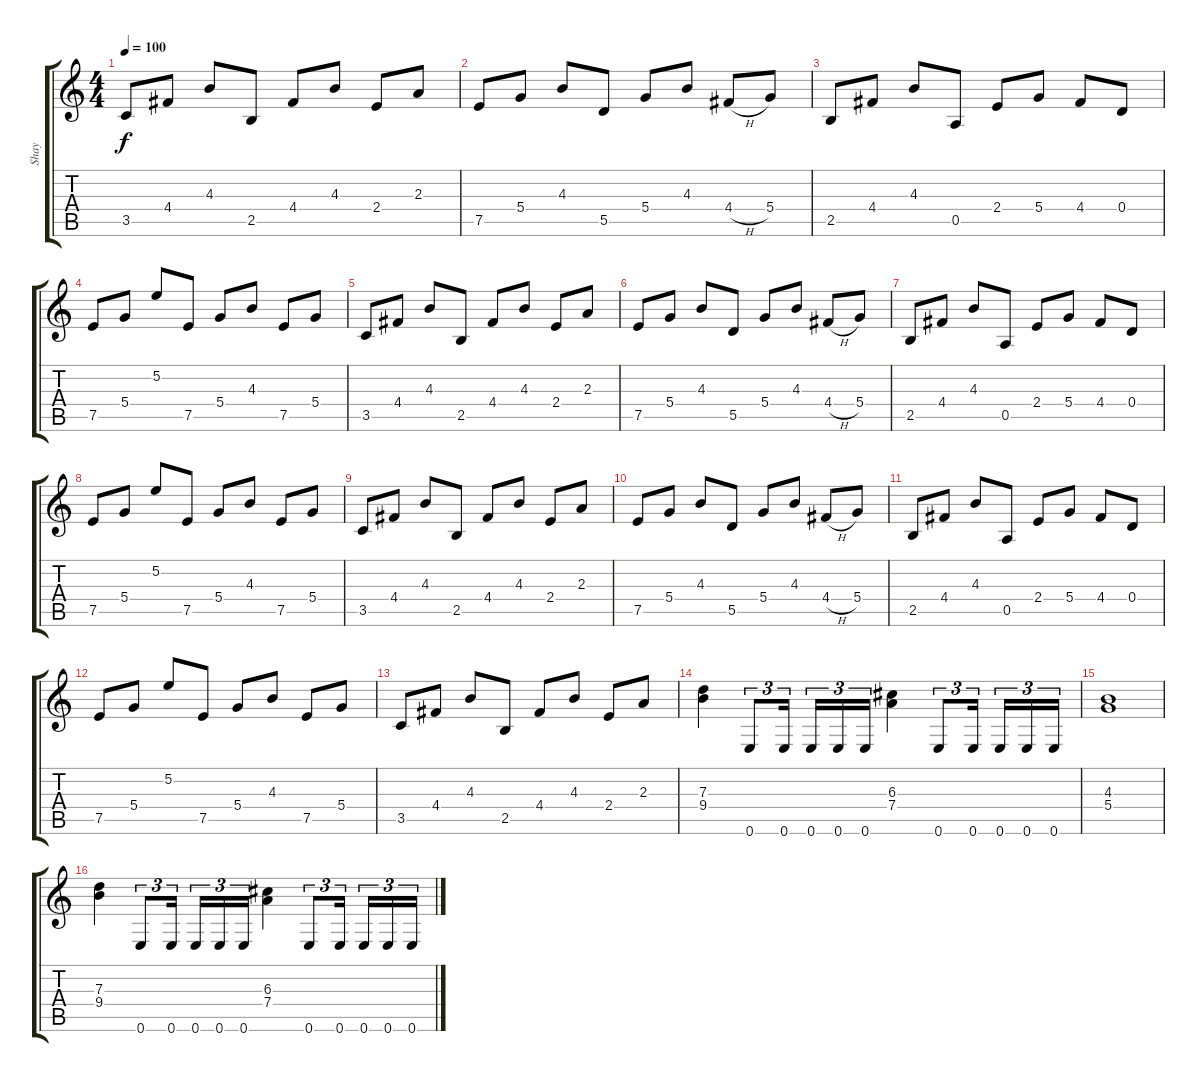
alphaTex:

\track ("Shay" "Shay") {instrument distortionguitar}
\staff {score tabs}
\tuning (E4 B3 G3 D3 A2 E2) {hide}
\ts (4 4)
\tempo 100
\clef g2
\ks c
3.5.8{dy f} 4.4.8 4.3.8 2.5.8 4.4.8 4.3.8 2.4.8 2.3.8 |
7.5.8{instrument acousticguitarsteel} 5.4.8 4.3.8 5.5.8 5.4.8 4.3.8 4.4{h}.8 5.4.8 |
2.5.8 4.4.8 4.3.8 0.5.8 2.4.8 5.4.8 4.4.8 0.4.8 |
7.5.8 5.4.8 5.2.8 7.5.8 5.4.8 4.3.8 7.5.8 5.4.8 |
3.5.8 4.4.8 4.3.8 2.5.8 4.4.8 4.3.8 2.4.8 2.3.8 |
7.5.8{instrument acousticguitarsteel} 5.4.8 4.3.8 5.5.8 5.4.8 4.3.8 4.4{h}.8 5.4.8 |
2.5.8 4.4.8 4.3.8 0.5.8 2.4.8 5.4.8 4.4.8 0.4.8 |
7.5.8 5.4.8 5.2.8 7.5.8 5.4.8 4.3.8 7.5.8 5.4.8 |
3.5.8 4.4.8 4.3.8 2.5.8 4.4.8 4.3.8 2.4.8 2.3.8 |
7.5.8{instrument acousticguitarsteel} 5.4.8 4.3.8 5.5.8 5.4.8 4.3.8 4.4{h}.8 5.4.8 |
2.5.8 4.4.8 4.3.8 0.5.8 2.4.8 5.4.8 4.4.8 0.4.8 |
7.5.8 5.4.8 5.2.8 7.5.8 5.4.8 4.3.8 7.5.8 5.4.8 |
3.5.8 4.4.8 4.3.8 2.5.8 4.4.8 4.3.8 2.4.8 2.3.8 |
(7.3 9.4).4{instrument distortionguitar} 0.6.8{tu (3 2)} 0.6.16{tu (3 2)} 0.6.16{tu (3 2)} 0.6.16{tu (3 2)} 0.6.16{tu (3 2)} (6.3 7.4).4 0.6.8{tu (3 2)} 0.6.16{tu (3 2)} 0.6.16{tu (3 2)} 0.6.16{tu (3 2)} 0.6.16{tu (3 2)} |
(4.3 5.4).1 |
(7.3 9.4).4 0.6.8{tu (3 2)} 0.6.16{tu (3 2)} 0.6.16{tu (3 2)} 0.6.16{tu (3 2)} 0.6.16{tu (3 2)} (6.3 7.4).4 0.6.8{tu (3 2)} 0.6.16{tu (3 2)} 0.6.16{tu (3 2)} 0.6.16{tu (3 2)} 0.6.16{tu (3 2)}
